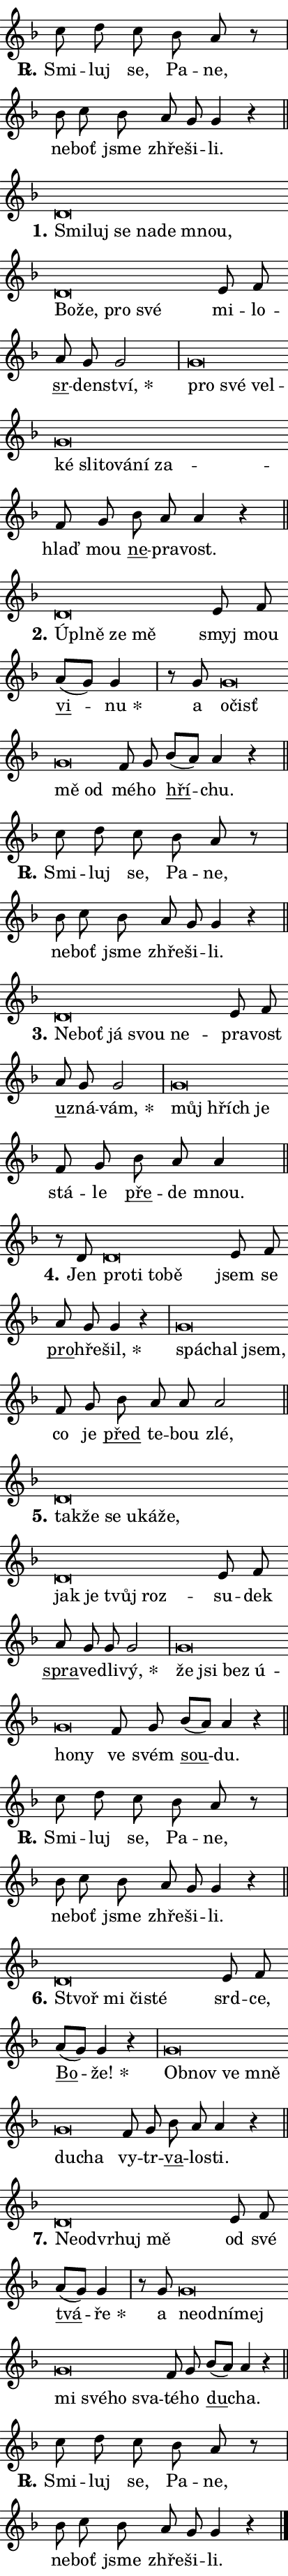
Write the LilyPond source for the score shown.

\version "2.22.1"
\header { tagline = "" }
\paper {
  indent = 0\cm
  top-margin = 0\cm
  right-margin = 0\cm
  bottom-margin = 0\cm
  left-margin = 0\cm
  paper-width = 7\cm
  page-breaking = #ly:one-page-breaking
  system-system-spacing.basic-distance = #11
  score-system-spacing.basic-distance = #11.3
  ragged-last = ##f
}


%% Author: Thomas Morley
%% https://lists.gnu.org/archive/html/lilypond-user/2020-05/msg00002.html
#(define (line-position grob)
"Returns position of @var[grob} in current system:
   @code{'start}, if at first time-step
   @code{'end}, if at last time-step
   @code{'middle} otherwise
"
  (let* ((col (ly:item-get-column grob))
         (ln (ly:grob-object col 'left-neighbor))
         (rn (ly:grob-object col 'right-neighbor))
         (col-to-check-left (if (ly:grob? ln) ln col))
         (col-to-check-right (if (ly:grob? rn) rn col))
         (break-dir-left
           (and
             (ly:grob-property col-to-check-left 'non-musical #f)
             (ly:item-break-dir col-to-check-left)))
         (break-dir-right
           (and
             (ly:grob-property col-to-check-right 'non-musical #f)
             (ly:item-break-dir col-to-check-right))))
        (cond ((eqv? 1 break-dir-left) 'start)
              ((eqv? -1 break-dir-right) 'end)
              (else 'middle))))

#(define (tranparent-at-line-position vctor)
  (lambda (grob)
  "Relying on @code{line-position} select the relevant enry from @var{vctor}.
Used to determine transparency,"
    (case (line-position grob)
      ((end) (not (vector-ref vctor 0)))
      ((middle) (not (vector-ref vctor 1)))
      ((start) (not (vector-ref vctor 2))))))

noteHeadBreakVisibility =
#(define-music-function (break-visibility)(vector?)
"Makes @code{NoteHead}s transparent relying on @var{break-visibility}"
#{
  \override NoteHead.transparent =
    #(tranparent-at-line-position break-visibility)
#})

#(define delete-ledgers-for-transparent-note-heads
  (lambda (grob)
    "Reads whether a @code{NoteHead} is transparent.
If so this @code{NoteHead} is removed from @code{'note-heads} from
@var{grob}, which is supposed to be @code{LedgerLineSpanner}.
As a result ledgers are not printed for this @code{NoteHead}"
    (let* ((nhds-array (ly:grob-object grob 'note-heads))
           (nhds-list
             (if (ly:grob-array? nhds-array)
                 (ly:grob-array->list nhds-array)
                 '()))
           ;; Relies on the transparent-property being done before
           ;; Staff.LedgerLineSpanner.after-line-breaking is executed.
           ;; This is fragile ...
           (to-keep
             (remove
               (lambda (nhd)
                 (ly:grob-property nhd 'transparent #f))
               nhds-list)))
      ;; TODO find a better method to iterate over grob-arrays, similiar
      ;; to filter/remove etc for lists
      ;; For now rebuilt from scratch
      (set! (ly:grob-object grob 'note-heads)  '())
      (for-each
        (lambda (nhd)
          (ly:pointer-group-interface::add-grob grob 'note-heads nhd))
        to-keep))))

hideNotes = {
  \noteHeadBreakVisibility #begin-of-line-visible
}
unHideNotes = {
  \noteHeadBreakVisibility #all-visible
}

% work-around for resetting accidentals
% https://lilypond.org/doc/v2.23/Documentation/notation/displaying-rhythms#unmetered-music
cadenzaMeasure = {
  \cadenzaOff
  \partial 1024 s1024
  \cadenzaOn
}

#(define-markup-command (accent layout props text) (markup?)
  "Underline accented syllable"
  (interpret-markup layout props
    #{\markup \override #'(offset . 4.3) \underline { #text }#}))

responsum = \markup \concat {
  "R" \hspace #-1.05 \path #0.1 #'((moveto 0 0.07) (lineto 0.9 0.8)) \hspace #0.05 "."
}

\layout {
    \context {
        \Staff
        \remove "Time_signature_engraver"
        \override LedgerLineSpanner.after-line-breaking = #delete-ledgers-for-transparent-note-heads
    }
    \context {
        \Voice {
            \override NoteHead.output-attributes = #'((class . "notehead"))
            \override Hairpin.height = #0.55
        }
    }
    \context {
        \Lyrics {
            \override StanzaNumber.output-attributes = #'((class . "stanzanumber"))
            \override LyricSpace.minimum-distance = #0.9
            \override LyricText.font-name = #"TeX Gyre Schola"
            \override LyricText.font-size = 1
            \override StanzaNumber.font-name = #"TeX Gyre Schola Bold"
            \override StanzaNumber.font-size = 1
        }
    }
}

% magnetic-lyrics.ily
%
%   written by
%     Jean Abou Samra <jean@abou-samra.fr>
%     Werner Lemberg <wl@gnu.org>
%
%   adapted by
%     Jiri Hon <jiri.hon@gmail.com>
%
% Version 2022-Apr-15

% https://www.mail-archive.com/lilypond-user@gnu.org/msg149350.html

#(define (Left_hyphen_pointer_engraver context)
   "Collect syllable-hyphen-syllable occurrences in lyrics and store
them in properties.  This engraver only looks to the left.  For
example, if the lyrics input is @code{foo -- bar}, it does the
following.

@itemize @bullet
@item
Set the @code{text} property of the @code{LyricHyphen} grob between
@q{foo} and @q{bar} to @code{foo}.

@item
Set the @code{left-hyphen} property of the @code{LyricText} grob with
text @q{foo} to the @code{LyricHyphen} grob between @q{foo} and
@q{bar}.
@end itemize

Use this auxiliary engraver in combination with the
@code{lyric-@/text::@/apply-@/magnetic-@/offset!} hook."
   (let ((hyphen #f)
         (text #f))
     (make-engraver
      (acknowledgers
       ((lyric-syllable-interface engraver grob source-engraver)
        (set! text grob)))
      (end-acknowledgers
       ((lyric-hyphen-interface engraver grob source-engraver)
        ;(when (not (grob::has-interface grob 'lyric-space-interface))
          (set! hyphen grob)));)
      ((stop-translation-timestep engraver)
       (when (and text hyphen)
         (ly:grob-set-object! text 'left-hyphen hyphen))
       (set! text #f)
       (set! hyphen #f)))))

#(define (lyric-text::apply-magnetic-offset! grob)
   "If the space between two syllables is less than the value in
property @code{LyricText@/.details@/.squash-threshold}, move the right
syllable to the left so that it gets concatenated with the left
syllable.

Use this function as a hook for
@code{LyricText@/.after-@/line-@/breaking} if the
@code{Left_@/hyphen_@/pointer_@/engraver} is active."
   (let ((hyphen (ly:grob-object grob 'left-hyphen #f)))
     (when hyphen
       (let ((left-text (ly:spanner-bound hyphen LEFT)))
         (when (grob::has-interface left-text 'lyric-syllable-interface)
           (let* ((common (ly:grob-common-refpoint grob left-text X))
                  (this-x-ext (ly:grob-extent grob common X))
                  (left-x-ext
                   (begin
                     ;; Trigger magnetism for left-text.
                     (ly:grob-property left-text 'after-line-breaking)
                     (ly:grob-extent left-text common X)))
                  ;; `delta` is the gap width between two syllables.
                  (delta (- (interval-start this-x-ext)
                            (interval-end left-x-ext)))
                  (details (ly:grob-property grob 'details))
                  (threshold (assoc-get 'squash-threshold details 0.2)))
             (when (< delta threshold)
               (let* (;; We have to manipulate the input text so that
                      ;; ligatures crossing syllable boundaries are not
                      ;; disabled.  For languages based on the Latin
                      ;; script this is essentially a beautification.
                      ;; However, for non-Western scripts it can be a
                      ;; necessity.
                      (lt (ly:grob-property left-text 'text))
                      (rt (ly:grob-property grob 'text))
                      (is-space (grob::has-interface hyphen 'lyric-space-interface))
                      (space (if is-space " " ""))
                      (space-markup (grob-interpret-markup grob " "))
                      (space-size (interval-length (ly:stencil-extent space-markup X)))
                      (extra-delta (if is-space space-size 0))
                      ;; Append new syllable.
                      (ltrt-space (if (and (string? lt) (string? rt))
                                (string-append lt space rt)
                                (make-concat-markup (list lt space rt))))
                      ;; Right-align `ltrt` to the right side.
                      (ltrt-space-markup (grob-interpret-markup
                               grob
                               (make-translate-markup
                                (cons (interval-length this-x-ext) 0)
                                (make-right-align-markup ltrt-space)))))
                 (begin
                   ;; Don't print `left-text`.
                   (ly:grob-set-property! left-text 'stencil #f)
                   ;; Set text and stencil (which holds all collected
                   ;; syllables so far) and shift it to the left.
                   (ly:grob-set-property! grob 'text ltrt-space)
                   (ly:grob-set-property! grob 'stencil ltrt-space-markup)
                   (ly:grob-translate-axis! grob (- (- delta extra-delta)) X))))))))))


#(define (lyric-hyphen::displace-bounds-first grob)
   ;; Make very sure this callback isn't triggered too early.
   (let ((left (ly:spanner-bound grob LEFT))
         (right (ly:spanner-bound grob RIGHT)))
     (ly:grob-property left 'after-line-breaking)
     (ly:grob-property right 'after-line-breaking)
     (ly:lyric-hyphen::print grob)))

squashThreshold = #0.4

\layout {
  \context {
    \Lyrics
    \consists #Left_hyphen_pointer_engraver
    \override LyricText.after-line-breaking =
      #lyric-text::apply-magnetic-offset!
    \override LyricHyphen.stencil = #lyric-hyphen::displace-bounds-first
    \override LyricText.details.squash-threshold = \squashThreshold
    \override LyricHyphen.minimum-distance = 0
    \override LyricHyphen.minimum-length = \squashThreshold
  }
}

squash = \override LyricText.details.squash-threshold = 9999
unSquash = \override LyricText.details.squash-threshold = \squashThreshold

left = \override LyricText.self-alignment-X = #LEFT
unLeft = \revert LyricText.self-alignment-X

starOffset = #(lambda (grob) 
                (let ((x_offset (ly:self-alignment-interface::aligned-on-x-parent grob)))
                  (if (= x_offset 0) 0 (+ x_offset 1.2))))

star = #(define-music-function (syllable)(string?)
"Append star separator at the end of a syllable"
#{
  \once \override LyricText.X-offset = #starOffset
  \lyricmode { \markup {
    #syllable
    \override #'((font-name . "TeX Gyre Schola Bold")) \hspace #0.2 \lower #0.65 \larger "*"
  } }
#})

starAccent = #(define-music-function (syllable)(string?)
"Append star separator at the end of a syllable and make accent"
#{
  \once \override LyricText.X-offset = #starOffset
  \lyricmode { \markup {
    \accent #syllable
    \override #'((font-name . "TeX Gyre Schola Bold")) \hspace #0.2 \lower #0.65 \larger "*"
  } }
#})

breath = #(define-music-function (syllable)(string?)
"Append breathing indicator at the end of a syllable"
#{
  \lyricmode { \markup { #syllable "+" } }
#})

optionalBreath = #(define-music-function (syllable)(string?)
"Append optional breathing indicator at the end of a syllable"
#{
  \lyricmode { \markup { #syllable "(+)" } }
#})


\score {
    <<
        \new Voice = "melody" { \cadenzaOn \key f \major \relative { c''8 d c bes a r \cadenzaMeasure \bar "|" bes c bes \bar "" a g g4 r \cadenzaMeasure \bar "||" \break } }
        \new Lyrics \lyricsto "melody" { \lyricmode { \set stanza = \responsum
Smi -- luj se, Pa -- ne, ne -- boť jsme zhře -- ši -- li. } }
    >>
    \layout {}
}

\score {
    <<
        \new Voice = "melody" { \cadenzaOn \key f \major \relative { d'\breve*1/16 \hideNotes \breve*1/16 \bar "" \breve*1/16 \bar "" \breve*1/16 \bar "" \breve*1/16 \bar "" \breve*1/16 \bar "" \breve*1/16 \bar "" \breve*1/16 \bar "" \breve*1/16 \breve*1/16 \bar "" \unHideNotes e8 f \bar "" a g g2 \cadenzaMeasure \bar "|" g\breve*1/16 \hideNotes \breve*1/16 \bar "" \breve*1/16 \bar "" \breve*1/16 \bar "" \breve*1/16 \bar "" \breve*1/16 \bar "" \breve*1/16 \bar "" \breve*1/16 \breve*1/16 \bar "" \unHideNotes f8 g \bar "" bes a a4 r \cadenzaMeasure \bar "||" \break } }
        \new Lyrics \lyricsto "melody" { \lyricmode { \set stanza = "1."
\left Smi -- \squash luj se na -- de mnou, Bo -- že, pro své \unLeft \unSquash mi -- lo -- \markup \accent sr -- den -- \star ství, \left pro \squash své vel -- ké sli -- to -- vá -- ní za -- \unLeft \unSquash hlaď mou \markup \accent ne -- pra -- vost. } }
    >>
    \layout {}
}

\score {
    <<
        \new Voice = "melody" { \cadenzaOn \key f \major \relative { d'\breve*1/16 \hideNotes \breve*1/16 \bar "" \breve*1/16 \breve*1/16 \bar "" \unHideNotes e8 f \bar "" a[( g)] g4 \cadenzaMeasure \bar "|" r8 g8 g\breve*1/16 \hideNotes \breve*1/16 \bar "" \breve*1/16 \breve*1/16 \bar "" \unHideNotes f8 g \bar "" bes[( a)] a4 r \cadenzaMeasure \bar "||" \break } }
        \new Lyrics \lyricsto "melody" { \lyricmode { \set stanza = "2."
\left Úpl -- \squash ně ze mě \unLeft \unSquash smyj mou \markup \accent vi -- \star nu a \left o -- \squash čisť mě od \unLeft \unSquash mé -- ho \markup \accent hří -- chu. } }
    >>
    \layout {}
}

\score {
    <<
        \new Voice = "melody" { \cadenzaOn \key f \major \relative { c''8 d c bes a r \cadenzaMeasure \bar "|" bes c bes \bar "" a g g4 r \cadenzaMeasure \bar "||" \break } }
        \new Lyrics \lyricsto "melody" { \lyricmode { \set stanza = \responsum
Smi -- luj se, Pa -- ne, ne -- boť jsme zhře -- ši -- li. } }
    >>
    \layout {}
}

\score {
    <<
        \new Voice = "melody" { \cadenzaOn \key f \major \relative { d'\breve*1/16 \hideNotes \breve*1/16 \bar "" \breve*1/16 \bar "" \breve*1/16 \breve*1/16 \bar "" \unHideNotes e8 f \bar "" a g g2 \cadenzaMeasure \bar "|" g\breve*1/16 \hideNotes \breve*1/16 \breve*1/16 \bar "" \unHideNotes f8 g \bar "" bes a a4 \cadenzaMeasure \bar "||" \break } }
        \new Lyrics \lyricsto "melody" { \lyricmode { \set stanza = "3."
\left Ne -- \squash boť já svou ne -- \unLeft \unSquash pra -- vost \markup \accent u -- zná -- \star vám, \left můj \squash hřích je \unLeft \unSquash stá -- le \markup \accent pře -- de mnou. } }
    >>
    \layout {}
}

\score {
    <<
        \new Voice = "melody" { \cadenzaOn \key f \major \relative { r8 d'8 d\breve*1/16 \hideNotes \breve*1/16 \bar "" \breve*1/16 \breve*1/16 \bar "" \unHideNotes e8 f \bar "" a g g4 r \cadenzaMeasure \bar "|" g\breve*1/16 \hideNotes \breve*1/16 \breve*1/16 \bar "" \unHideNotes f8 g \bar "" bes a a a2 \cadenzaMeasure \bar "||" \break } }
        \new Lyrics \lyricsto "melody" { \lyricmode { \set stanza = "4."
Jen \left pro -- \squash ti to -- bě \unLeft \unSquash jsem se \markup \accent pro -- hře -- \star šil, \left spá -- \squash chal jsem, \unLeft \unSquash co je \markup \accent před te -- bou zlé, } }
    >>
    \layout {}
}

\score {
    <<
        \new Voice = "melody" { \cadenzaOn \key f \major \relative { d'\breve*1/16 \hideNotes \breve*1/16 \bar "" \breve*1/16 \bar "" \breve*1/16 \bar "" \breve*1/16 \bar "" \breve*1/16 \bar "" \breve*1/16 \bar "" \breve*1/16 \bar "" \breve*1/16 \breve*1/16 \bar "" \unHideNotes e8 f \bar "" a g g g2 \cadenzaMeasure \bar "|" g\breve*1/16 \hideNotes \breve*1/16 \bar "" \breve*1/16 \bar "" \breve*1/16 \bar "" \breve*1/16 \breve*1/16 \bar "" \unHideNotes f8 g \bar "" bes[( a)] a4 r \cadenzaMeasure \bar "||" \break } }
        \new Lyrics \lyricsto "melody" { \lyricmode { \set stanza = "5."
\left tak -- \squash že se u -- ká -- že, jak je tvůj roz -- \unLeft \unSquash su -- dek \markup \accent spra -- ve -- dli -- \star vý, \left že \squash jsi bez ú -- ho -- ny \unLeft \unSquash ve svém \markup \accent sou -- du. } }
    >>
    \layout {}
}

\score {
    <<
        \new Voice = "melody" { \cadenzaOn \key f \major \relative { c''8 d c bes a r \cadenzaMeasure \bar "|" bes c bes \bar "" a g g4 r \cadenzaMeasure \bar "||" \break } }
        \new Lyrics \lyricsto "melody" { \lyricmode { \set stanza = \responsum
Smi -- luj se, Pa -- ne, ne -- boť jsme zhře -- ši -- li. } }
    >>
    \layout {}
}

\score {
    <<
        \new Voice = "melody" { \cadenzaOn \key f \major \relative { d'\breve*1/16 \hideNotes \breve*1/16 \bar "" \breve*1/16 \breve*1/16 \bar "" \unHideNotes e8 f \bar "" a[( g)] g4 r \cadenzaMeasure \bar "|" g\breve*1/16 \hideNotes \breve*1/16 \bar "" \breve*1/16 \bar "" \breve*1/16 \bar "" \breve*1/16 \breve*1/16 \bar "" \unHideNotes f8 g \bar "" bes a a4 r \cadenzaMeasure \bar "||" \break } }
        \new Lyrics \lyricsto "melody" { \lyricmode { \set stanza = "6."
\left Stvoř \squash mi či -- sté \unLeft \unSquash srd -- ce, \markup \accent Bo -- \star že! \left Ob -- \squash nov ve mně du -- cha \unLeft \unSquash vy -- tr -- \markup \accent va -- lo -- sti. } }
    >>
    \layout {}
}

\score {
    <<
        \new Voice = "melody" { \cadenzaOn \key f \major \relative { d'\breve*1/16 \hideNotes \breve*1/16 \bar "" \breve*1/16 \bar "" \breve*1/16 \breve*1/16 \bar "" \unHideNotes e8 f \bar "" a[( g)] g4 \cadenzaMeasure \bar "|" r8 g8 g\breve*1/16 \hideNotes \breve*1/16 \bar "" \breve*1/16 \bar "" \breve*1/16 \bar "" \breve*1/16 \bar "" \breve*1/16 \bar "" \breve*1/16 \breve*1/16 \bar "" \unHideNotes f8 g \bar "" bes[( a)] a4 r \cadenzaMeasure \bar "||" \break } }
        \new Lyrics \lyricsto "melody" { \lyricmode { \set stanza = "7."
\left Ne -- \squash od -- vr -- huj mě \unLeft \unSquash od své \markup \accent tvá -- \star ře a \left ne -- \squash od -- ní -- mej mi své -- ho sva -- \unLeft \unSquash té -- ho \markup \accent du -- cha. } }
    >>
    \layout {}
}

\score {
    <<
        \new Voice = "melody" { \cadenzaOn \key f \major \relative { c''8 d c bes a r \cadenzaMeasure \bar "|" bes c bes \bar "" a g g4 r \cadenzaMeasure \bar "||" \break } \bar "|." }
        \new Lyrics \lyricsto "melody" { \lyricmode { \set stanza = \responsum
Smi -- luj se, Pa -- ne, ne -- boť jsme zhře -- ši -- li. } }
    >>
    \layout {}
}
